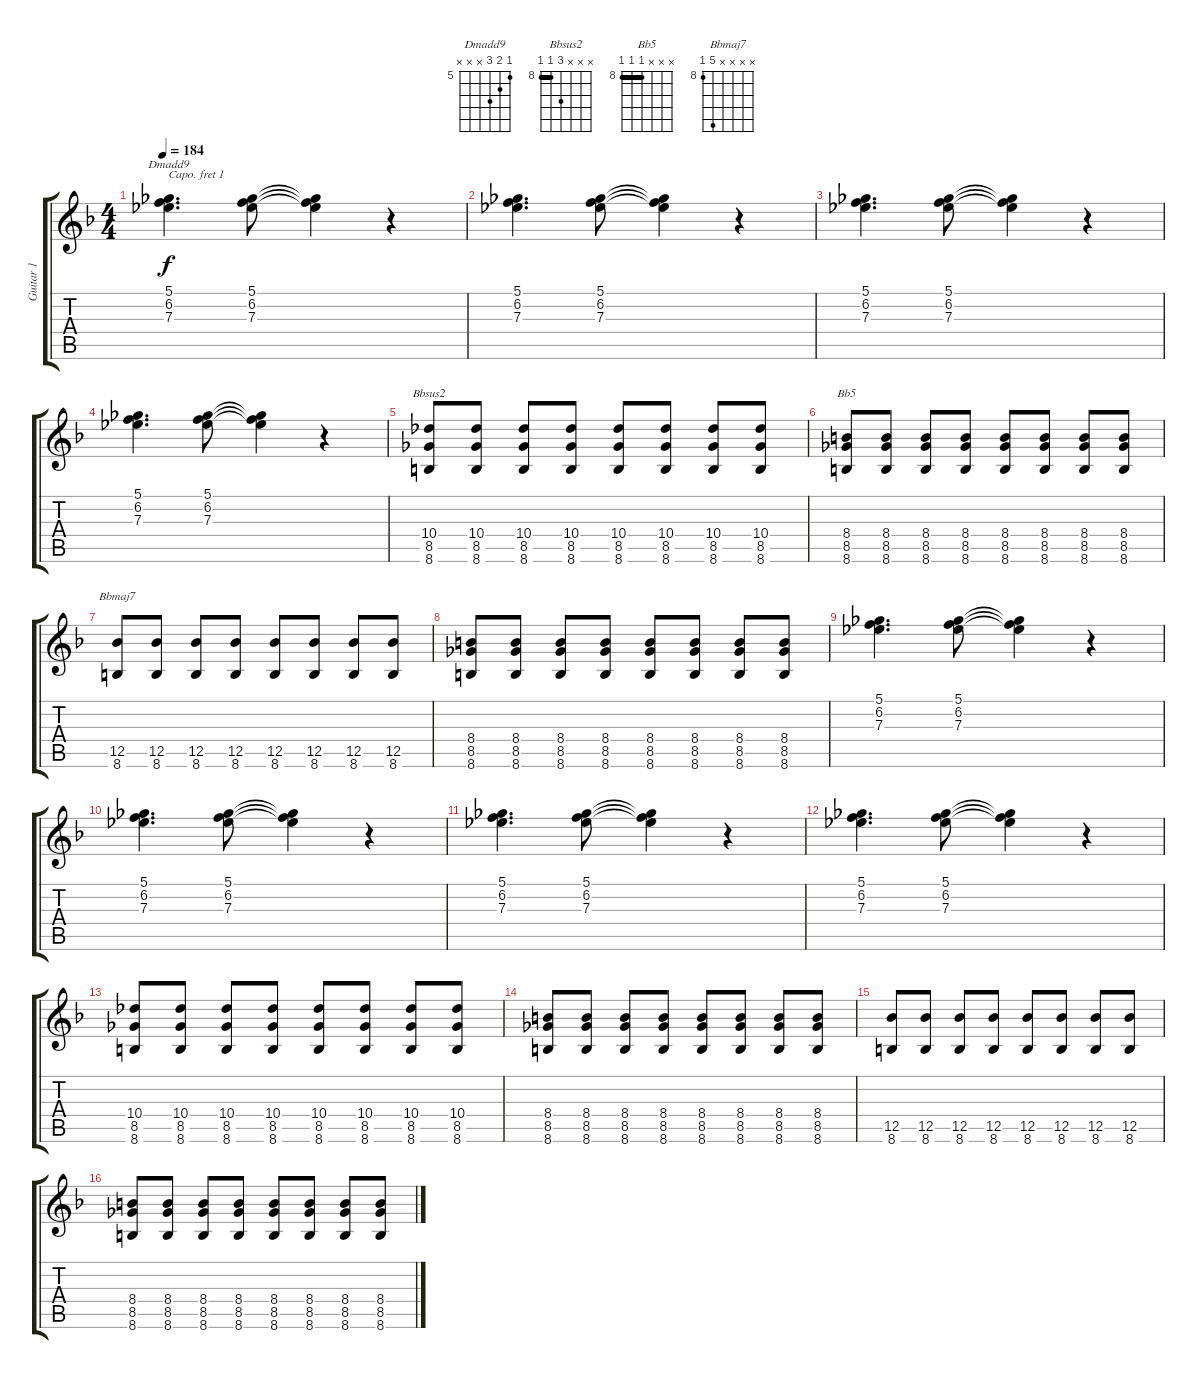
\track ("Guitar 1" "Guitar 1") {instrument overdrivenguitar}
\staff {score tabs}
\capo 1
\tuning (B3 B3 G3 D3 A2 D2) {hide}
\chord ("Dmadd9" 5 6 7 x x x) {firstfret 5}
\chord ("Bbsus2" x x x 10 8 8) {firstfret 8 barre 8}
\chord ("Bb5" x x x 8 8 8) {firstfret 8 barre 8}
\chord ("Bbmaj7" x x x x 12 8) {firstfret 8}
\ts (4 4)
\tempo 184
\clef g2
\ks f
(5.1 6.2 7.3).4{d ch "Dmadd9" dy f} (5.1 6.2 7.3).8 (5.1{t} 6.2{t} 7.3{t}).4 r.4 |
(5.1 6.2 7.3).4{d} (5.1 6.2 7.3).8 (5.1{t} 6.2{t} 7.3{t}).4 r.4 |
(5.1 6.2 7.3).4{d} (5.1 6.2 7.3).8 (5.1{t} 6.2{t} 7.3{t}).4 r.4 |
(5.1 6.2 7.3).4{d} (5.1 6.2 7.3).8 (5.1{t} 6.2{t} 7.3{t}).4 r.4 |
(10.4 8.5 8.6).8{ch "Bbsus2"} (10.4 8.5 8.6).8 (10.4 8.5 8.6).8 (10.4 8.5 8.6).8 (10.4 8.5 8.6).8 (10.4 8.5 8.6).8 (10.4 8.5 8.6).8 (10.4 8.5 8.6).8 |
(8.4 8.5 8.6).8{ch "Bb5"} (8.4 8.5 8.6).8 (8.4 8.5 8.6).8 (8.4 8.5 8.6).8 (8.4 8.5 8.6).8 (8.4 8.5 8.6).8 (8.4 8.5 8.6).8 (8.4 8.5 8.6).8 |
(12.5 8.6).8{ch "Bbmaj7"} (12.5 8.6).8 (12.5 8.6).8 (12.5 8.6).8 (12.5 8.6).8 (12.5 8.6).8 (12.5 8.6).8 (12.5 8.6).8 |
(8.4 8.5 8.6).8 (8.4 8.5 8.6).8 (8.4 8.5 8.6).8 (8.4 8.5 8.6).8 (8.4 8.5 8.6).8 (8.4 8.5 8.6).8 (8.4 8.5 8.6).8 (8.4 8.5 8.6).8 |
(5.1 6.2 7.3).4{d} (5.1 6.2 7.3).8 (5.1{t} 6.2{t} 7.3{t}).4 r.4 |
(5.1 6.2 7.3).4{d} (5.1 6.2 7.3).8 (5.1{t} 6.2{t} 7.3{t}).4 r.4 |
(5.1 6.2 7.3).4{d} (5.1 6.2 7.3).8 (5.1{t} 6.2{t} 7.3{t}).4 r.4 |
(5.1 6.2 7.3).4{d} (5.1 6.2 7.3).8 (5.1{t} 6.2{t} 7.3{t}).4 r.4 |
(10.4 8.5 8.6).8 (10.4 8.5 8.6).8 (10.4 8.5 8.6).8 (10.4 8.5 8.6).8 (10.4 8.5 8.6).8 (10.4 8.5 8.6).8 (10.4 8.5 8.6).8 (10.4 8.5 8.6).8 |
(8.4 8.5 8.6).8 (8.4 8.5 8.6).8 (8.4 8.5 8.6).8 (8.4 8.5 8.6).8 (8.4 8.5 8.6).8 (8.4 8.5 8.6).8 (8.4 8.5 8.6).8 (8.4 8.5 8.6).8 |
(12.5 8.6).8 (12.5 8.6).8 (12.5 8.6).8 (12.5 8.6).8 (12.5 8.6).8 (12.5 8.6).8 (12.5 8.6).8 (12.5 8.6).8 |
(8.4 8.5 8.6).8 (8.4 8.5 8.6).8 (8.4 8.5 8.6).8 (8.4 8.5 8.6).8 (8.4 8.5 8.6).8 (8.4 8.5 8.6).8 (8.4 8.5 8.6).8 (8.4 8.5 8.6).8
